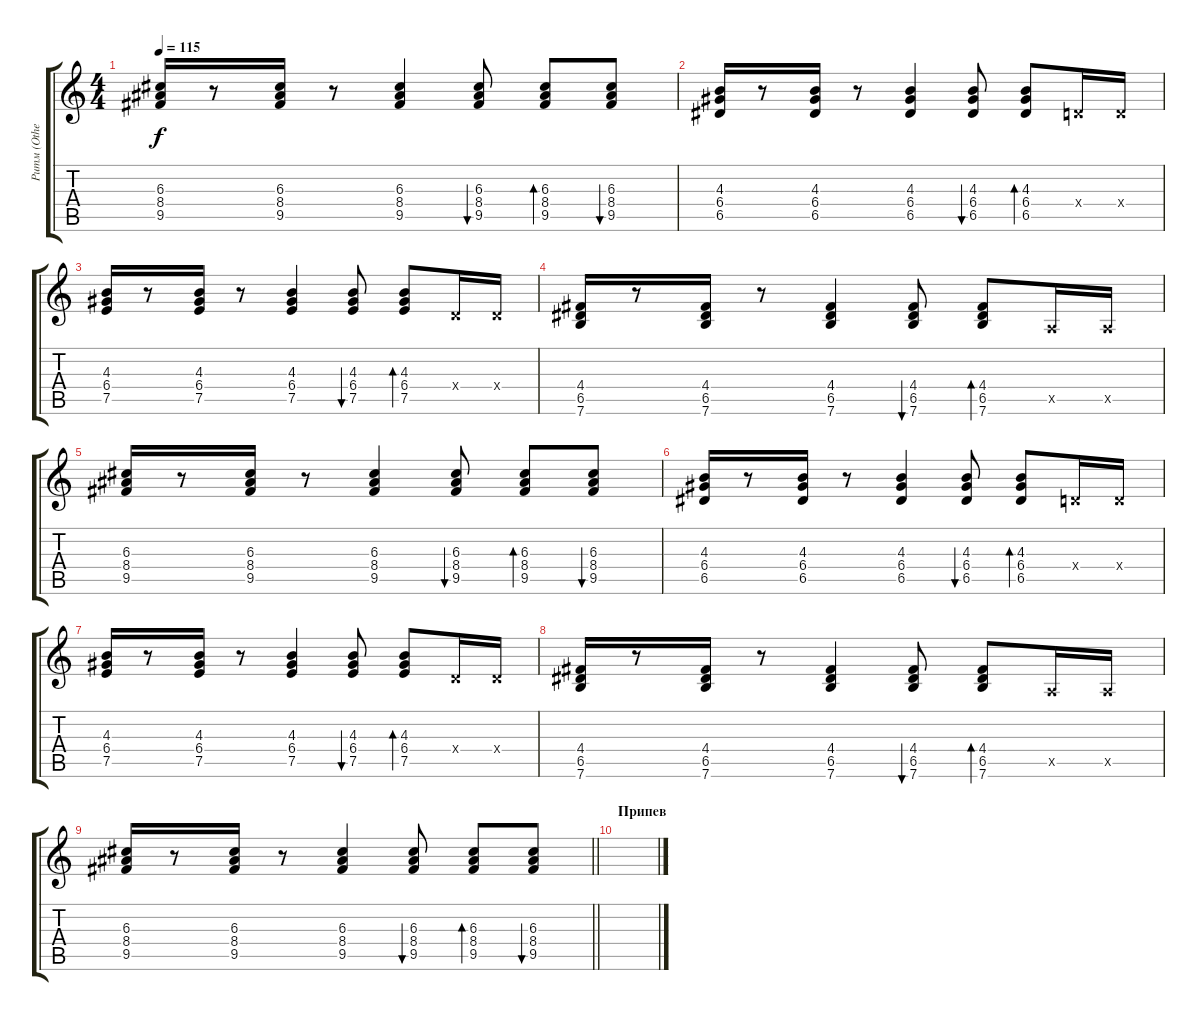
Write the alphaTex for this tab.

\track ("Ритм (OtherSide)" "Ритм (Othe") {instrument electricguitarclean}
\staff {score tabs}
\tuning (E4 B3 G3 D3 A2 E2) {hide}
\ts (4 4)
\tempo 115
\clef g2
\ks c
(6.3 8.4 9.5).16{dy f} r.8 (6.3 8.4 9.5).16 r.8 (6.3 8.4 9.5).4 (6.3 8.4 9.5).8{bu 60} (6.3 8.4 9.5).8{bd 60} (6.3 8.4 9.5).8{bu 60} |
(4.3 6.4 6.5).16 r.8 (4.3 6.4 6.5).16 r.8 (4.3 6.4 6.5).4 (4.3 6.4 6.5).8{bu 60} (4.3 6.4 6.5).8{bd 60} 0.4{x}.16 0.4{x}.16 |
(4.3 6.4 7.5).16 r.8 (4.3 6.4 7.5).16 r.8 (4.3 6.4 7.5).4 (4.3 6.4 7.5).8{bu 60} (4.3 6.4 7.5).8{bd 60} 0.4{x}.16 0.4{x}.16 |
(4.4 6.5 7.6).16 r.8 (4.4 6.5 7.6).16 r.8 (4.4 6.5 7.6).4 (4.4 6.5 7.6).8{bu 60} (4.4 6.5 7.6).8{bd 60} 0.5{x}.16 0.5{x}.16 |
(6.3 8.4 9.5).16 r.8 (6.3 8.4 9.5).16 r.8 (6.3 8.4 9.5).4 (6.3 8.4 9.5).8{bu 60} (6.3 8.4 9.5).8{bd 60} (6.3 8.4 9.5).8{bu 60} |
(4.3 6.4 6.5).16 r.8 (4.3 6.4 6.5).16 r.8 (4.3 6.4 6.5).4 (4.3 6.4 6.5).8{bu 60} (4.3 6.4 6.5).8{bd 60} 0.4{x}.16 0.4{x}.16 |
(4.3 6.4 7.5).16 r.8 (4.3 6.4 7.5).16 r.8 (4.3 6.4 7.5).4 (4.3 6.4 7.5).8{bu 60} (4.3 6.4 7.5).8{bd 60} 0.4{x}.16 0.4{x}.16 |
(4.4 6.5 7.6).16 r.8 (4.4 6.5 7.6).16 r.8 (4.4 6.5 7.6).4 (4.4 6.5 7.6).8{bu 60} (4.4 6.5 7.6).8{bd 60} 0.5{x}.16 0.5{x}.16 |
\barLineRight lightlight
(6.3 8.4 9.5).16 r.8 (6.3 8.4 9.5).16 r.8 (6.3 8.4 9.5).4 (6.3 8.4 9.5).8{bu 60} (6.3 8.4 9.5).8{bd 60} (6.3 8.4 9.5).8{bu 60} |
\section ("" "Припев")
